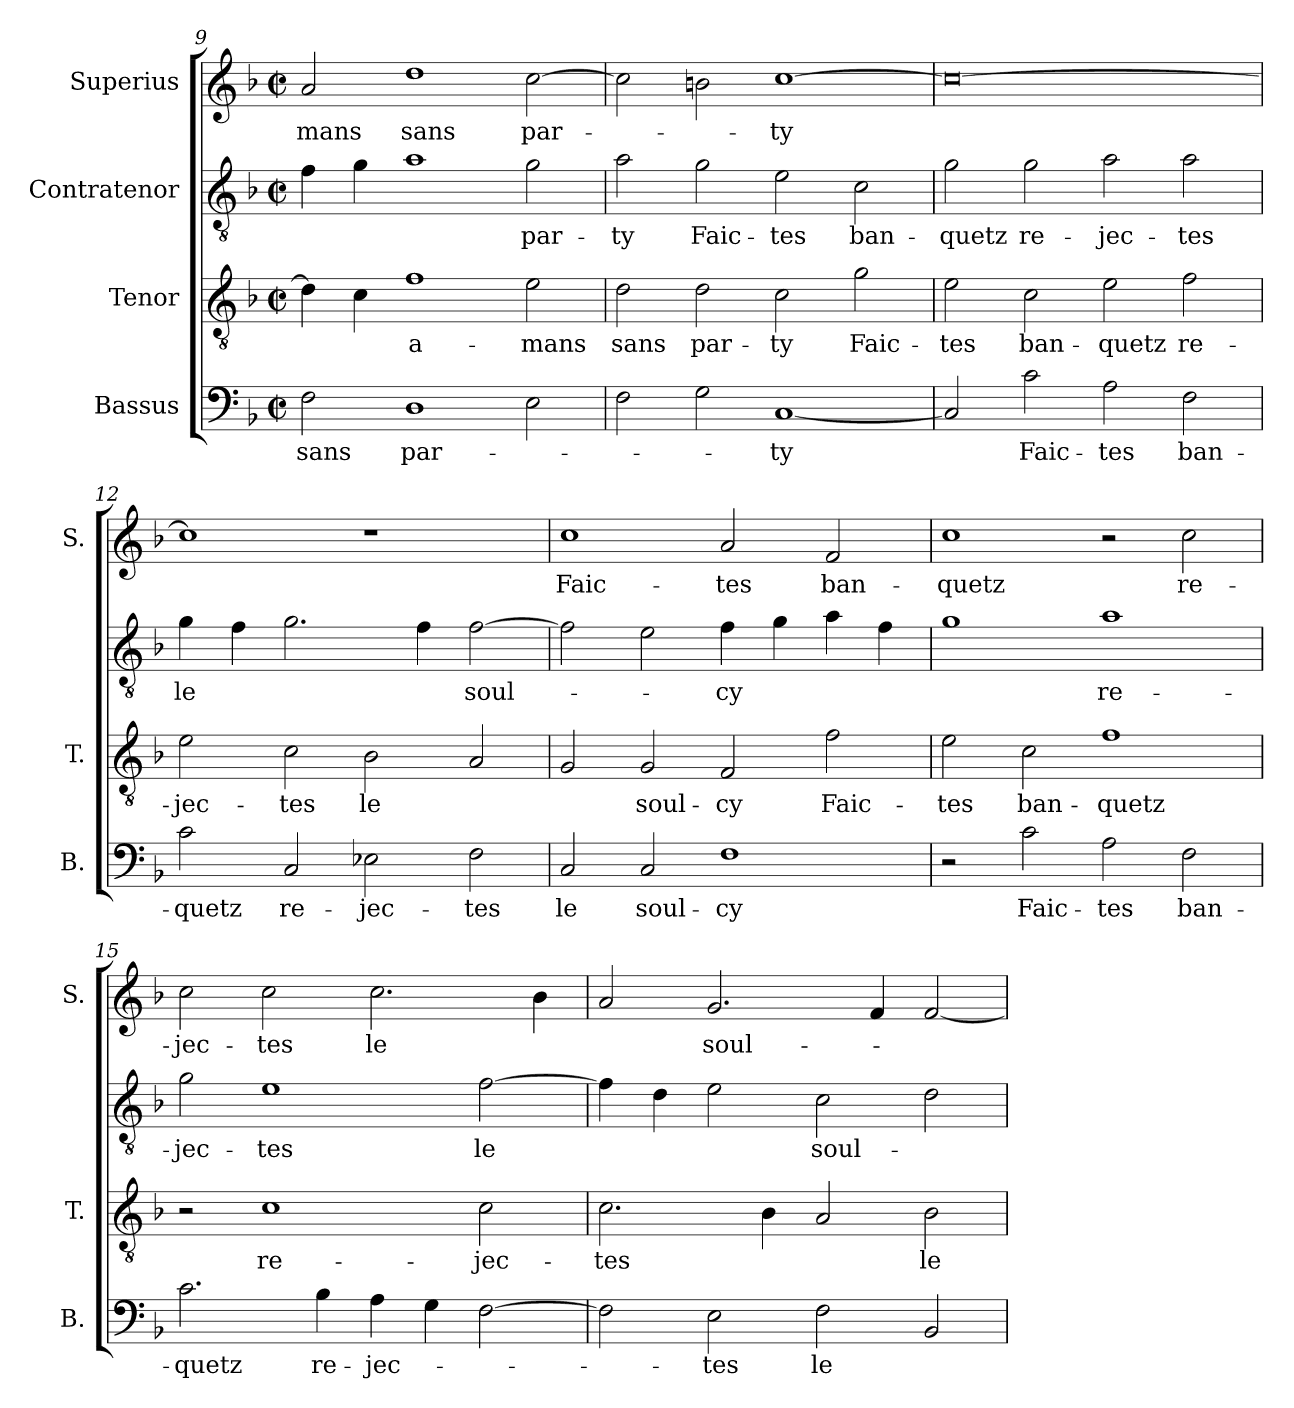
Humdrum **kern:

**kern	**text	**kern	**text	**kern	**text	**kern	**text
*part4	*part4	*part3	*part3	*part2	*part2	*part1	*part1
*staff4	*staff4	*staff3	*staff3	*staff2	*staff2	*staff1	*staff1
*I"Bassus	*	*I"Tenor	*	*I"Contratenor	*	*I"Superius	*
*I'B.	*	*I'T.	*	*	*	*I'S.	*
*clefF4	*	*clefGv2	*	*clefGv2	*	*clefG2	*
*k[b-]	*	*k[b-]	*	*k[b-]	*	*k[b-]	*
*F:	*	*F:	*	*F:	*	*F:	*
*M2/2	*	*M2/2	*	*M2/2	*	*M2/2	*
*met(c|)	*	*met(c|)	*	*met(c|)	*	*met(c|)	*
=9	=9	=9	=9	=9	=9	=9	=9
2F\	sans	4d\]	.	4f\	.	2a/	-mans
.	.	4c\	.	4g\	.	.	.
1D\	par-	1f\	a-	1a\	.	1dd\	sans
2E\	.	2e\	-mans	2g\	par-	[2cc\	par-
!!LO:LB:g=z
=10	=10	=10	=10	=10	=10	=10	=10
2F\	.	2d\	sans	2a\	-ty	2cc\]	.
2G\	.	2d\	par-	2g\	Faic-	2bn\	.
[1C/	-ty	2c\	-ty	2e\	-tes	[1cc\	-ty
.	.	2g\	Faic-	2c\	ban-	.	.
=11	=11	=11	=11	=11	=11	=11	=11
2C/]	.	2e\	-tes	2g\	-quetz	0cc\_	.
2c\	Faic-	2c\	ban-	2g\	re-	.	.
2A\	-tes	2e\	-quetz	2a\	-jec-	.	.
2F\	ban-	2f\	re-	2a\	-tes	.	.
=12	=12	=12	=12	=12	=12	=12	=12
2c\	-quetz	2e\	-jec-	4g\	le	1cc\]	.
.	.	.	.	4f\	.	.	.
2C/	re-	2c\	-tes	2.g\	.	.	.
2E-X\	-jec-	2B-\	le	.	.	1r	.
.	.	.	.	4f\	.	.	.
2F\	-tes	2A/	.	[2f\	soul-	.	.
=13	=13	=13	=13	=13	=13	=13	=13
2C/	le	2G/	.	2f\]	.	1cc\	Faic-
2C/	soul-	2G/	soul-	2e\	.	.	.
1F\	-cy	2F/	-cy	4f\	-cy	2a/	-tes
.	.	.	.	4g\	.	.	.
.	.	2f\	Faic-	4a\	.	2f/	ban-
.	.	.	.	4f\	.	.	.
=14	=14	=14	=14	=14	=14	=14	=14
2r	.	2e\	-tes	1g\	.	1cc\	-quetz
2c\	Faic-	2c\	ban-	.	.	.	.
2A\	-tes	1f\	-quetz	1a\	re-	2r	.
2F\	ban-	.	.	.	.	2cc\	re-
!!LO:PB:g=z
=15	=15	=15	=15	=15	=15	=15	=15
2.c\	-quetz	2r	.	2g\	-jec-	2cc\	-jec-
.	.	1c\	re-	1e\	-tes	2cc\	-tes
4B-\	re-	.	.	.	.	.	.
4A\	-jec-	.	.	.	.	2.cc\	le
4G\	.	.	.	.	.	.	.
[2F\	.	2c\	-jec-	[2f\	le	.	.
.	.	.	.	.	.	4b-\	.
=16	=16	=16	=16	=16	=16	=16	=16
2F\]	.	2.c\	-tes	4f\]	.	2a/	.
.	.	.	.	4d\	.	.	.
2E\	-tes	.	.	2e\	.	2.g/	soul-
.	.	4B-\	.	.	.	.	.
2F\	le	2A/	.	2c\	soul-	.	.
.	.	.	.	.	.	4f/	.
2BB-/	.	2B-\	le	2d\	.	[2f/	.
=	=	=	=	=	=	=	=
*-	*-	*-	*-	*-	*-	*-	*-
